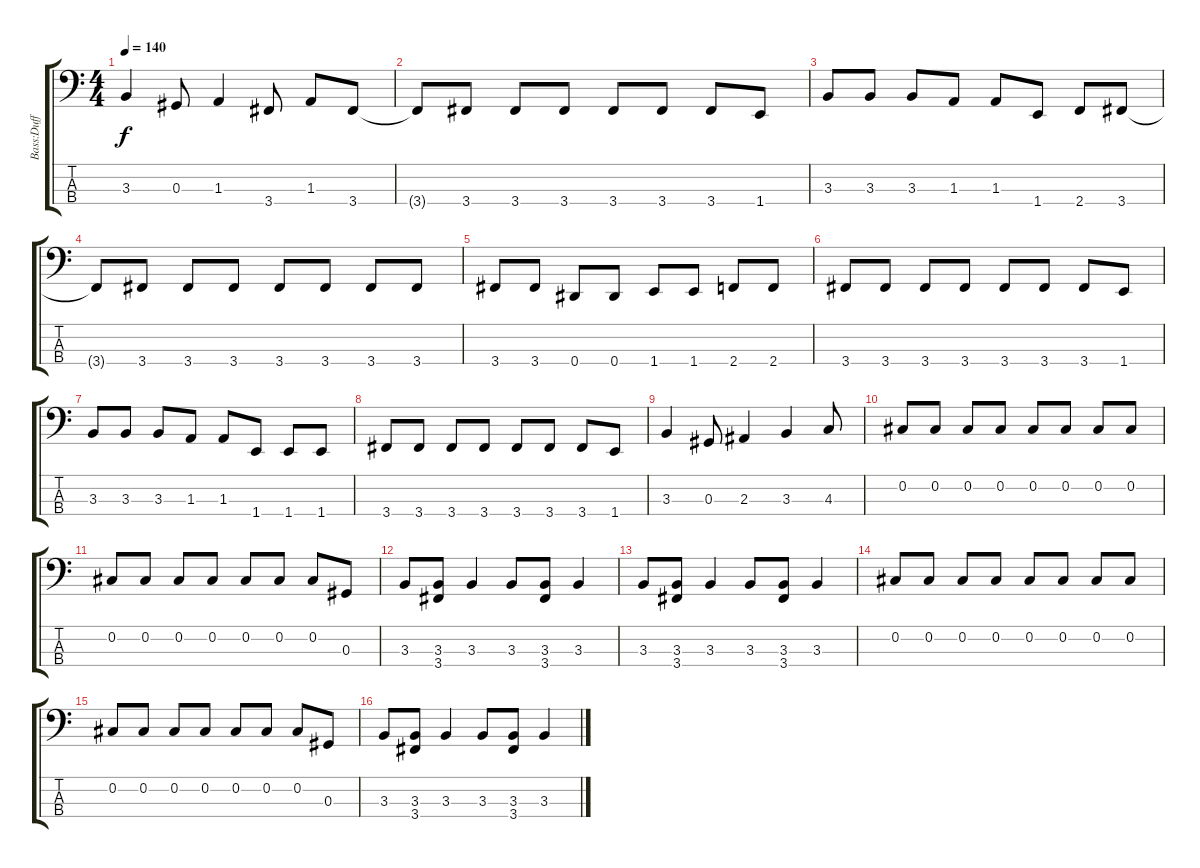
\track ("Bass:Duff" "Bass:Duff") {instrument fretlessbass}
\staff {score tabs}
\tuning (Gb2 Db2 Ab1 Eb1) {hide}
\ts (4 4)
\tempo 140
\clef f4
\ks c
3.3.4{dy f} 0.3.8 1.3.4 3.4.8 1.3.8 3.4.8 |
3.4{t}.8 3.4.8 3.4.8 3.4.8 3.4.8 3.4.8 3.4.8 1.4.8 |
3.3.8 3.3.8 3.3.8 1.3.8 1.3.8 1.4.8 2.4.8 3.4.8 |
3.4{t}.8 3.4.8 3.4.8 3.4.8 3.4.8 3.4.8 3.4.8 3.4.8 |
3.4.8 3.4.8 0.4.8 0.4.8 1.4.8 1.4.8 2.4.8 2.4.8 |
3.4.8 3.4.8 3.4.8 3.4.8 3.4.8 3.4.8 3.4.8 1.4.8 |
3.3.8 3.3.8 3.3.8 1.3.8 1.3.8 1.4.8 1.4.8 1.4.8 |
3.4.8 3.4.8 3.4.8 3.4.8 3.4.8 3.4.8 3.4.8 1.4.8 |
3.3.4 0.3.8 2.3.4 3.3.4 4.3.8 |
0.2.8 0.2.8 0.2.8 0.2.8 0.2.8 0.2.8 0.2.8 0.2.8 |
0.2.8 0.2.8 0.2.8 0.2.8 0.2.8 0.2.8 0.2.8 0.3.8 |
3.3.8 (3.3 3.4).8 3.3.4 3.3.8 (3.3 3.4).8 3.3.4 |
3.3.8 (3.3 3.4).8 3.3.4 3.3.8 (3.3 3.4).8 3.3.4 |
0.2.8 0.2.8 0.2.8 0.2.8 0.2.8 0.2.8 0.2.8 0.2.8 |
0.2.8 0.2.8 0.2.8 0.2.8 0.2.8 0.2.8 0.2.8 0.3.8 |
3.3.8 (3.3 3.4).8 3.3.4 3.3.8 (3.3 3.4).8 3.3.4
